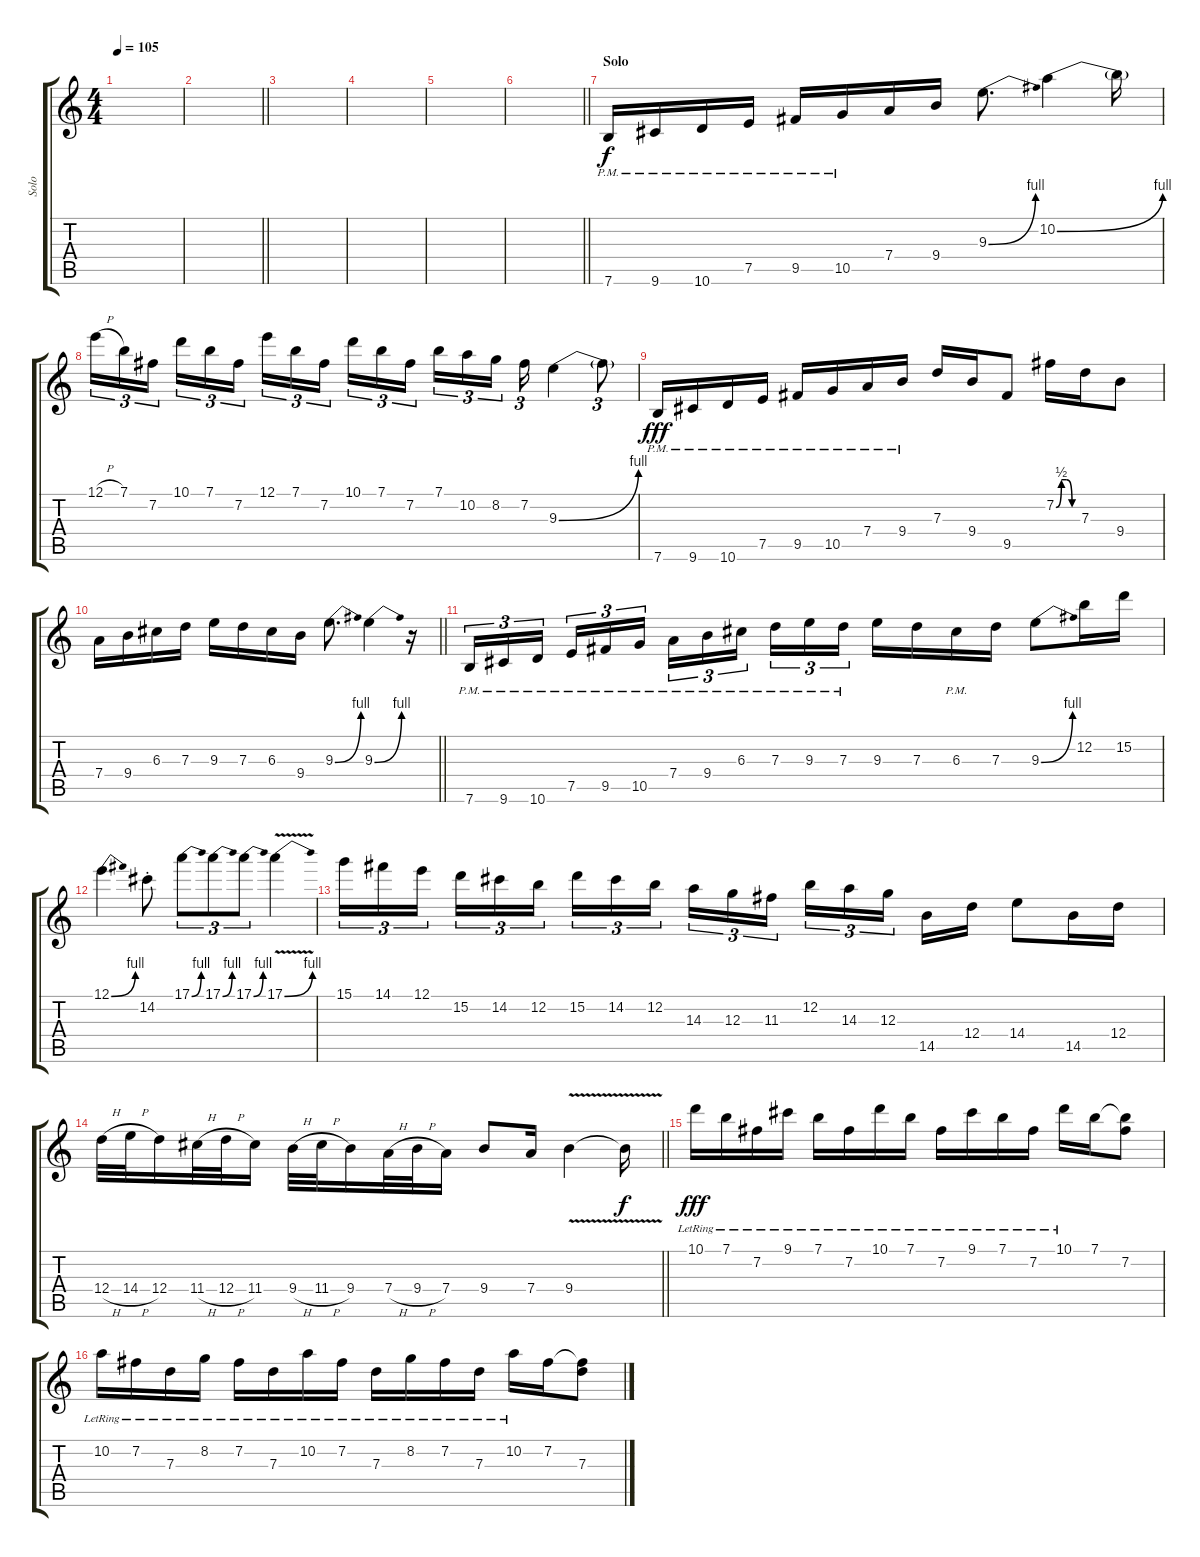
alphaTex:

\track ("Solo" "Solo") {instrument distortionguitar}
\staff {score tabs}
\tuning (E4 B3 G3 D3 A2 E2) {hide}
\ts (4 4)
\tempo 105
\clef g2
\ks c
|
\barLineRight lightlight
|
|
|
|
\barLineRight lightlight
|
\section ("" "Solo")
7.6{pm}.16 9.6{pm}.16 10.6{pm}.16 7.5{pm}.16 9.5{pm}.16 10.5{pm}.16 7.4.16 9.4.16 9.3{be (bend 0 0 60 4)}.8{d} 10.2{be (bend 0 0 60 4)}.4 10.2{t}.16 |
12.1{h}.16{tu (3 2)} 7.1.16{tu (3 2)} 7.2.16{tu (3 2) beam splitsecondary} 10.1.16{tu (3 2)} 7.1.16{tu (3 2)} 7.2.16{tu (3 2)} 12.1.16{tu (3 2)} 7.1.16{tu (3 2)} 7.2.16{tu (3 2) beam splitsecondary} 10.1.16{tu (3 2)} 7.1.16{tu (3 2)} 7.2.16{tu (3 2)} 7.1.16{tu (3 2)} 10.2.16{tu (3 2)} 8.2.16{tu (3 2) beam splitsecondary} 7.2.16{tu (3 2)} 9.3{be (bend 0 0 60 4)}.4 9.3{t}.8{tu (3 2) dy f} |
7.6{pm}.16{dy fff} 9.6{pm}.16 10.6{pm}.16 7.5{pm}.16 9.5{pm}.16 10.5{pm}.16 7.4{pm}.16 9.4{pm}.16 7.3.16 9.4.16 9.5.8 7.2{be (custom 0 0 15 2 30 2 45 0 60 0)}.16 7.3.16 9.4.8 |
\barLineRight lightlight
7.4.16 9.4.16 6.3.16 7.3.16 9.3.16 7.3.16 6.3.16 9.4.16 9.3{be (bend 0 0 60 4)}.8{d} 9.3{be (bend 0 0 60 4)}.4 r.16 |
7.6{pm}.16{tu (3 2)} 9.6{pm}.16{tu (3 2)} 10.6{pm}.16{tu (3 2) beam splitsecondary} 7.5{pm}.16{tu (3 2)} 9.5{pm}.16{tu (3 2)} 10.5{pm}.16{tu (3 2)} 7.4{pm}.16{tu (3 2)} 9.4{pm}.16{tu (3 2)} 6.3{pm}.16{tu (3 2) beam splitsecondary} 7.3{pm}.16{tu (3 2)} 9.3{pm}.16{tu (3 2)} 7.3{pm}.16{tu (3 2)} 9.3.16 7.3.16 6.3{pm}.16 7.3.16 9.3{be (bend 0 0 60 4)}.8 12.2.16 15.2.16 |
12.1{be (bend 0 0 60 4)}.4{d} 14.2{st}.8 17.1{be (bend 0 0 60 4)}.8{tu (3 2)} 17.1{be (bend 0 0 60 4)}.8{tu (3 2)} 17.1{be (bend 0 0 60 4)}.8{tu (3 2)} 17.1{be (bend 0 0 60 4) v}.4 |
15.1.16{tu (3 2)} 14.1.16{tu (3 2)} 12.1.16{tu (3 2) beam splitsecondary} 15.2.16{tu (3 2)} 14.2.16{tu (3 2)} 12.2.16{tu (3 2)} 15.2.16{tu (3 2)} 14.2.16{tu (3 2)} 12.2.16{tu (3 2) beam splitsecondary} 14.3.16{tu (3 2)} 12.3.16{tu (3 2)} 11.3.16{tu (3 2)} 12.2.16{tu (3 2)} 14.3.16{tu (3 2)} 12.3.16{tu (3 2) beam splitsecondary} 14.5.16 12.4.16 14.4.8 14.5.16 12.4.16 |
\barLineRight lightlight
12.4{h}.32 14.4{h}.32 12.4.16 11.4{h}.32 12.4{h}.32 11.4.16 9.4{h}.32 11.4{h}.32 9.4.16 7.4{h}.32 9.4{h}.32 7.4.16 9.4.8 7.4.16 9.4{v}.4 9.4{t}.16{dy f} |
10.1{lr}.16{dy fff} 7.1{lr}.16 7.2{lr}.16 9.1{lr}.16 7.1{lr}.16 7.2{lr}.16 10.1{lr}.16 7.1{lr}.16 7.2{lr}.16 9.1{lr}.16 7.1{lr}.16 7.2{lr}.16 10.1{lr}.16 7.1.16 (7.1{t} 7.2).8 |
10.2{lr}.16 7.2{lr}.16 7.3{lr}.16 8.2{lr}.16 7.2{lr}.16 7.3{lr}.16 10.2{lr}.16 7.2{lr}.16 7.3{lr}.16 8.2{lr}.16 7.2{lr}.16 7.3{lr}.16 10.2{lr}.16 7.2.16 (7.2{t} 7.3).8
